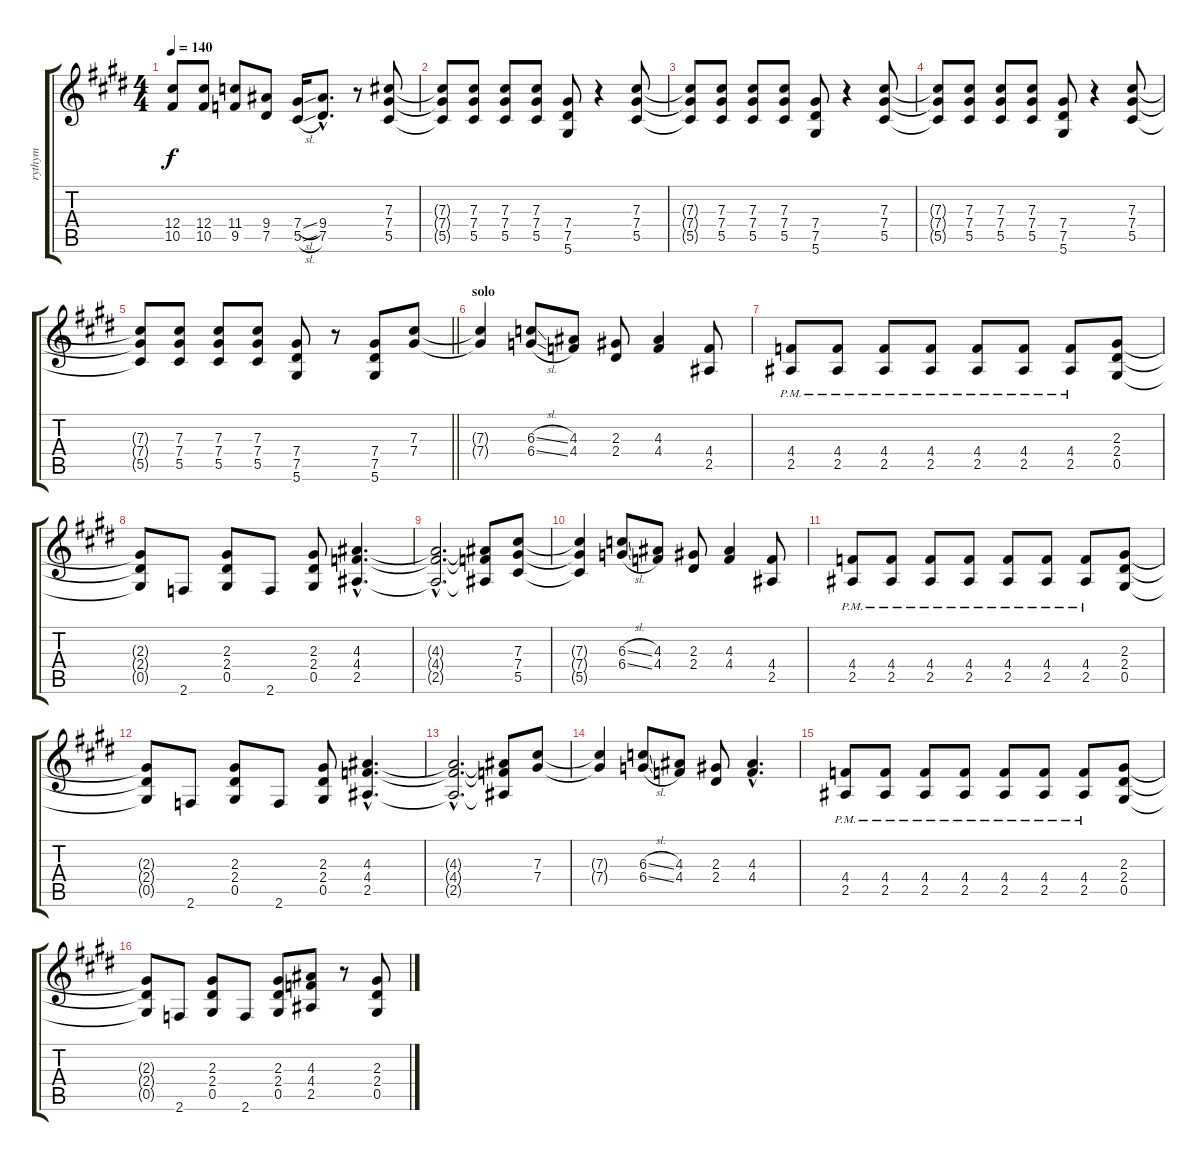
\track ("rythym" "rythym") {instrument distortionguitar}
\staff {score tabs}
\tuning (Eb4 Bb3 Gb3 Db3 Ab2 Eb2) {hide}
\ts (4 4)
\tempo 140
\clef g2
\ks e
(12.4{t} 10.5{t}).8{dy f} (12.4 10.5).8 (11.4 9.5).8 (9.4 7.5).8 (7.4{sl} 5.5{sl}).16 (9.4{hac} 7.5{hac}).8{d} r.8 (7.3 7.4 5.5).8 |
(7.3{t} 7.4{t} 5.5{t}).8 (7.3 7.4 5.5).8 (7.3 7.4 5.5).8 (7.3 7.4 5.5).8 (7.4 7.5 5.6).8 r.4 (7.3 7.4 5.5).8 |
(7.3{t} 7.4{t} 5.5{t}).8 (7.3 7.4 5.5).8 (7.3 7.4 5.5).8 (7.3 7.4 5.5).8 (7.4 7.5 5.6).8 r.4 (7.3 7.4 5.5).8 |
(7.3{t} 7.4{t} 5.5{t}).8 (7.3 7.4 5.5).8 (7.3 7.4 5.5).8 (7.3 7.4 5.5).8 (7.4 7.5 5.6).8 r.4 (7.3 7.4 5.5).8 |
\barLineRight lightlight
(7.3{t} 7.4{t} 5.5{t}).8 (7.3 7.4 5.5).8 (7.3 7.4 5.5).8 (7.3 7.4 5.5).8 (7.4 7.5 5.6).8 r.8 (7.4 7.5 5.6).8 (7.3 7.4).8{volume 10} |
\section ("" "solo")
(7.3{t} 7.4{t}).4 (6.3{sl} 6.4{sl}).8 (4.3 4.4).8 (2.3 2.4).8 (4.3 4.4).4 (4.4 2.5).8 |
(4.4{pm} 2.5{pm}).8 (4.4{pm} 2.5{pm}).8 (4.4{pm} 2.5{pm}).8 (4.4{pm} 2.5{pm}).8 (4.4{pm} 2.5{pm}).8 (4.4{pm} 2.5{pm}).8 (4.4{pm} 2.5{pm}).8 (2.3 2.4 0.5).8 |
(2.3{t} 2.4{t} 0.5{t}).8 2.6.8 (2.3 2.4 0.5).8 2.6.8 (2.3 2.4 0.5).8 (4.3{hac} 4.4{hac} 2.5{hac}).4{d} |
(4.3{hac t} 4.4{hac t} 2.5{hac t}).2{d} (4.3{t} 4.4{t} 2.5{t}).8 (7.3 7.4 5.5).8 |
(7.3{t} 7.4{t} 5.5{t}).4 (6.3{sl} 6.4{sl}).8 (4.3 4.4).8 (2.3 2.4).8 (4.3 4.4).4 (4.4 2.5).8 |
(4.4{pm} 2.5{pm}).8 (4.4{pm} 2.5{pm}).8 (4.4{pm} 2.5{pm}).8 (4.4{pm} 2.5{pm}).8 (4.4{pm} 2.5{pm}).8 (4.4{pm} 2.5{pm}).8 (4.4{pm} 2.5{pm}).8 (2.3 2.4 0.5).8 |
(2.3{t} 2.4{t} 0.5{t}).8 2.6.8 (2.3 2.4 0.5).8 2.6.8 (2.3 2.4 0.5).8 (4.3{hac} 4.4{hac} 2.5{hac}).4{d} |
(4.3{hac t} 4.4{hac t} 2.5{hac t}).2{d} (4.3{t} 4.4{t} 2.5{t}).8 (7.3 7.4).8 |
(7.3{t} 7.4{t}).4 (6.3{sl} 6.4{sl}).8 (4.3 4.4).8 (2.3 2.4).8 (4.3{hac} 4.4{hac}).4{d} |
(4.4{pm} 2.5{pm}).8 (4.4{pm} 2.5{pm}).8 (4.4{pm} 2.5{pm}).8 (4.4{pm} 2.5{pm}).8 (4.4{pm} 2.5{pm}).8 (4.4{pm} 2.5{pm}).8 (4.4{pm} 2.5{pm}).8 (2.3 2.4 0.5).8 |
(2.3{t} 2.4{t} 0.5{t}).8 2.6.8 (2.3 2.4 0.5).8 2.6.8 (2.3 2.4 0.5).8 (4.3 4.4 2.5).8 r.8 (2.3 2.4 0.5).8
